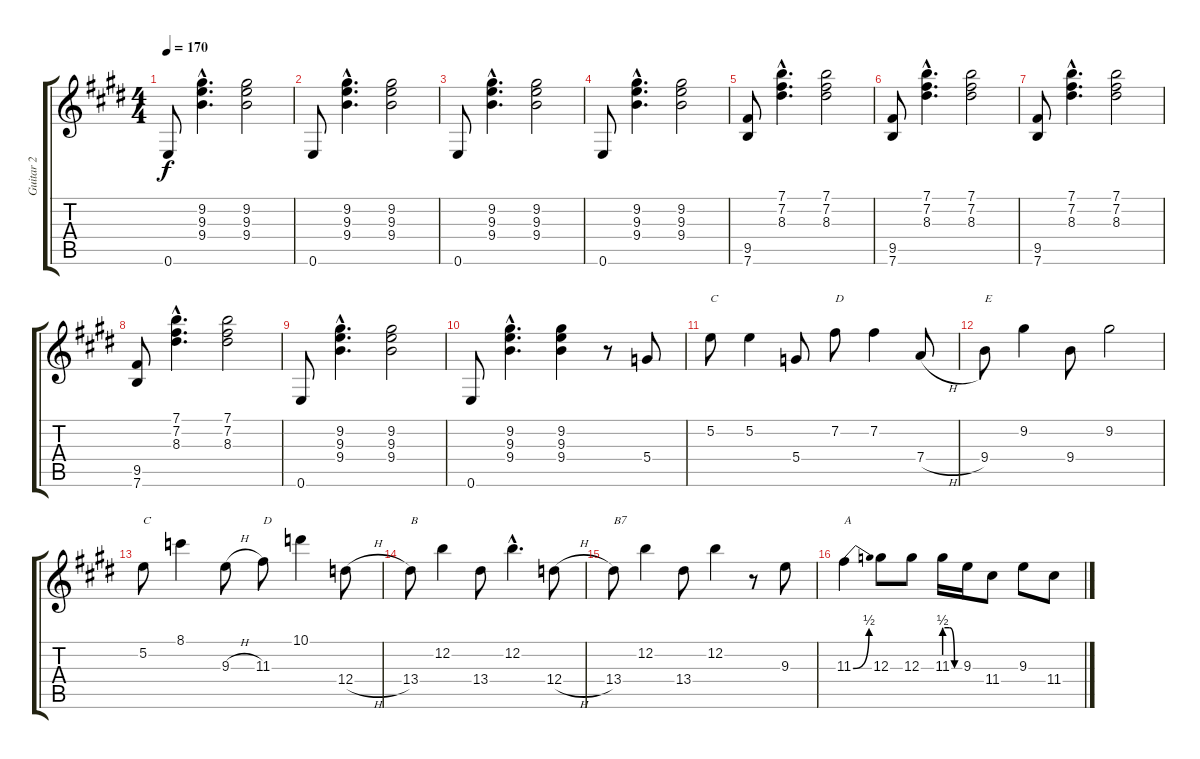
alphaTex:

\track ("Guitar 2" "Guitar 2") {instrument overdrivenguitar}
\staff {score tabs}
\tuning (E4 B3 G3 D3 A2 E2) {hide}
\ts (4 4)
\tempo 170
\clef g2
\ks e
0.6.8{dy f} (9.2{hac} 9.3{hac} 9.4{hac}).4{d} (9.2 9.3 9.4).2 |
0.6.8 (9.2{hac} 9.3{hac} 9.4{hac}).4{d} (9.2 9.3 9.4).2 |
0.6.8 (9.2{hac} 9.3{hac} 9.4{hac}).4{d} (9.2 9.3 9.4).2 |
0.6.8 (9.2{hac} 9.3{hac} 9.4{hac}).4{d} (9.2 9.3 9.4).2 |
(9.5 7.6).8 (7.1{hac} 7.2{hac} 8.3{hac}).4{d} (7.1 7.2 8.3).2 |
(9.5 7.6).8 (7.1{hac} 7.2{hac} 8.3{hac}).4{d} (7.1 7.2 8.3).2 |
(9.5 7.6).8 (7.1{hac} 7.2{hac} 8.3{hac}).4{d} (7.1 7.2 8.3).2 |
(9.5 7.6).8 (7.1{hac} 7.2{hac} 8.3{hac}).4{d} (7.1 7.2 8.3).2 |
0.6.8 (9.2{hac} 9.3{hac} 9.4{hac}).4{d} (9.2 9.3 9.4).2 |
0.6.8 (9.2{hac} 9.3{hac} 9.4{hac}).4{d} (9.2 9.3 9.4).4 r.8 5.4.8 |
5.2.8{txt "C"} 5.2.4 5.4.8 7.2.8{txt "D"} 7.2.4 7.4{h}.8 |
9.4.8{txt "E"} 9.2.4 9.4.8 9.2.2 |
5.2.8{txt "C"} 8.1.4 9.3{h}.8 11.3.8{txt "D"} 10.1.4 12.4{h}.8 |
13.4.8{txt "B"} 12.2.4 13.4.8 12.2{hac}.4{d} 12.4{h}.8 |
13.4.8{txt "B7"} 12.2.4 13.4.8 12.2.4 r.8 9.3.8 |
11.3{be (bend 0 0 60 2)}.4{txt "A" volume 16 instrument distortionguitar} 12.3.8 12.3.8 11.3{be (custom 0 2 20 2 40 0 60 0)}.16 9.3.16 11.4.8 9.3.8 11.4.8
